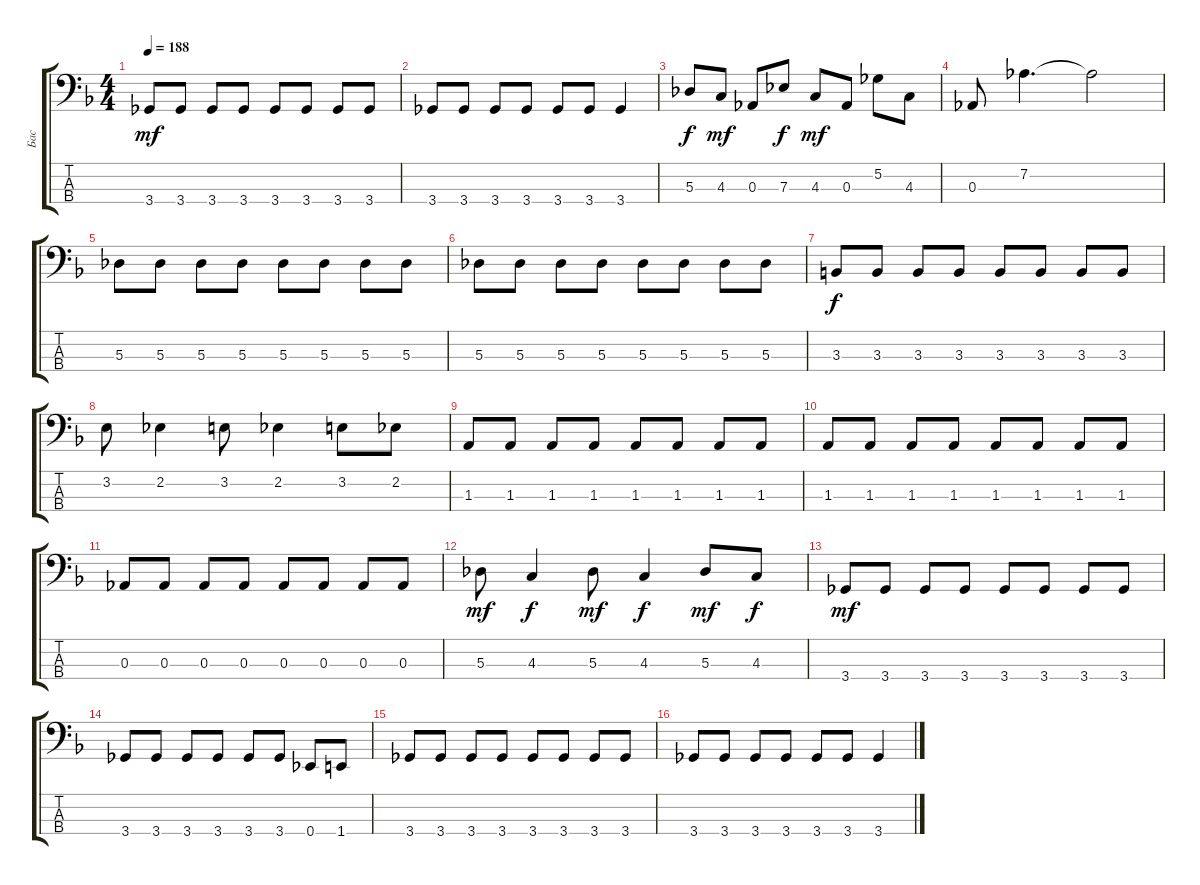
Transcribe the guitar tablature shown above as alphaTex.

\track ("Бас" "Бас") {instrument electricbassfinger bank 7}
\staff {score tabs}
\tuning (Gb2 Db2 Ab1 Eb1) {hide}
\ts (4 4)
\tempo 188
\clef f4
\ks dminor
3.4.8{dy mf} 3.4.8 3.4.8 3.4.8 3.4.8 3.4.8 3.4.8 3.4.8 |
3.4.8 3.4.8 3.4.8 3.4.8 3.4.8 3.4.8 3.4.4 |
5.3.8{dy f} 4.3.8{dy mf} 0.3.8 7.3.8{dy f} 4.3.8{dy mf} 0.3.8 5.2.8 4.3.8 |
0.3.8 7.2.4{d} 7.2{t}.2 |
5.3.8 5.3.8 5.3.8 5.3.8 5.3.8 5.3.8 5.3.8 5.3.8 |
5.3.8 5.3.8 5.3.8 5.3.8 5.3.8 5.3.8 5.3.8 5.3.8 |
3.3.8{dy f} 3.3.8 3.3.8 3.3.8 3.3.8 3.3.8 3.3.8 3.3.8 |
3.2.8 2.2.4 3.2.8 2.2.4 3.2.8 2.2.8 |
1.3.8 1.3.8 1.3.8 1.3.8 1.3.8 1.3.8 1.3.8 1.3.8 |
1.3.8 1.3.8 1.3.8 1.3.8 1.3.8 1.3.8 1.3.8 1.3.8 |
0.3.8 0.3.8 0.3.8 0.3.8 0.3.8 0.3.8 0.3.8 0.3.8 |
5.3.8{dy mf} 4.3.4{dy f} 5.3.8{dy mf} 4.3.4{dy f} 5.3.8{dy mf} 4.3.8{dy f} |
3.4.8{dy mf} 3.4.8 3.4.8 3.4.8 3.4.8 3.4.8 3.4.8 3.4.8 |
3.4.8 3.4.8 3.4.8 3.4.8 3.4.8 3.4.8 0.4.8 1.4.8 |
3.4.8 3.4.8 3.4.8 3.4.8 3.4.8 3.4.8 3.4.8 3.4.8 |
3.4.8 3.4.8 3.4.8 3.4.8 3.4.8 3.4.8 3.4.4
